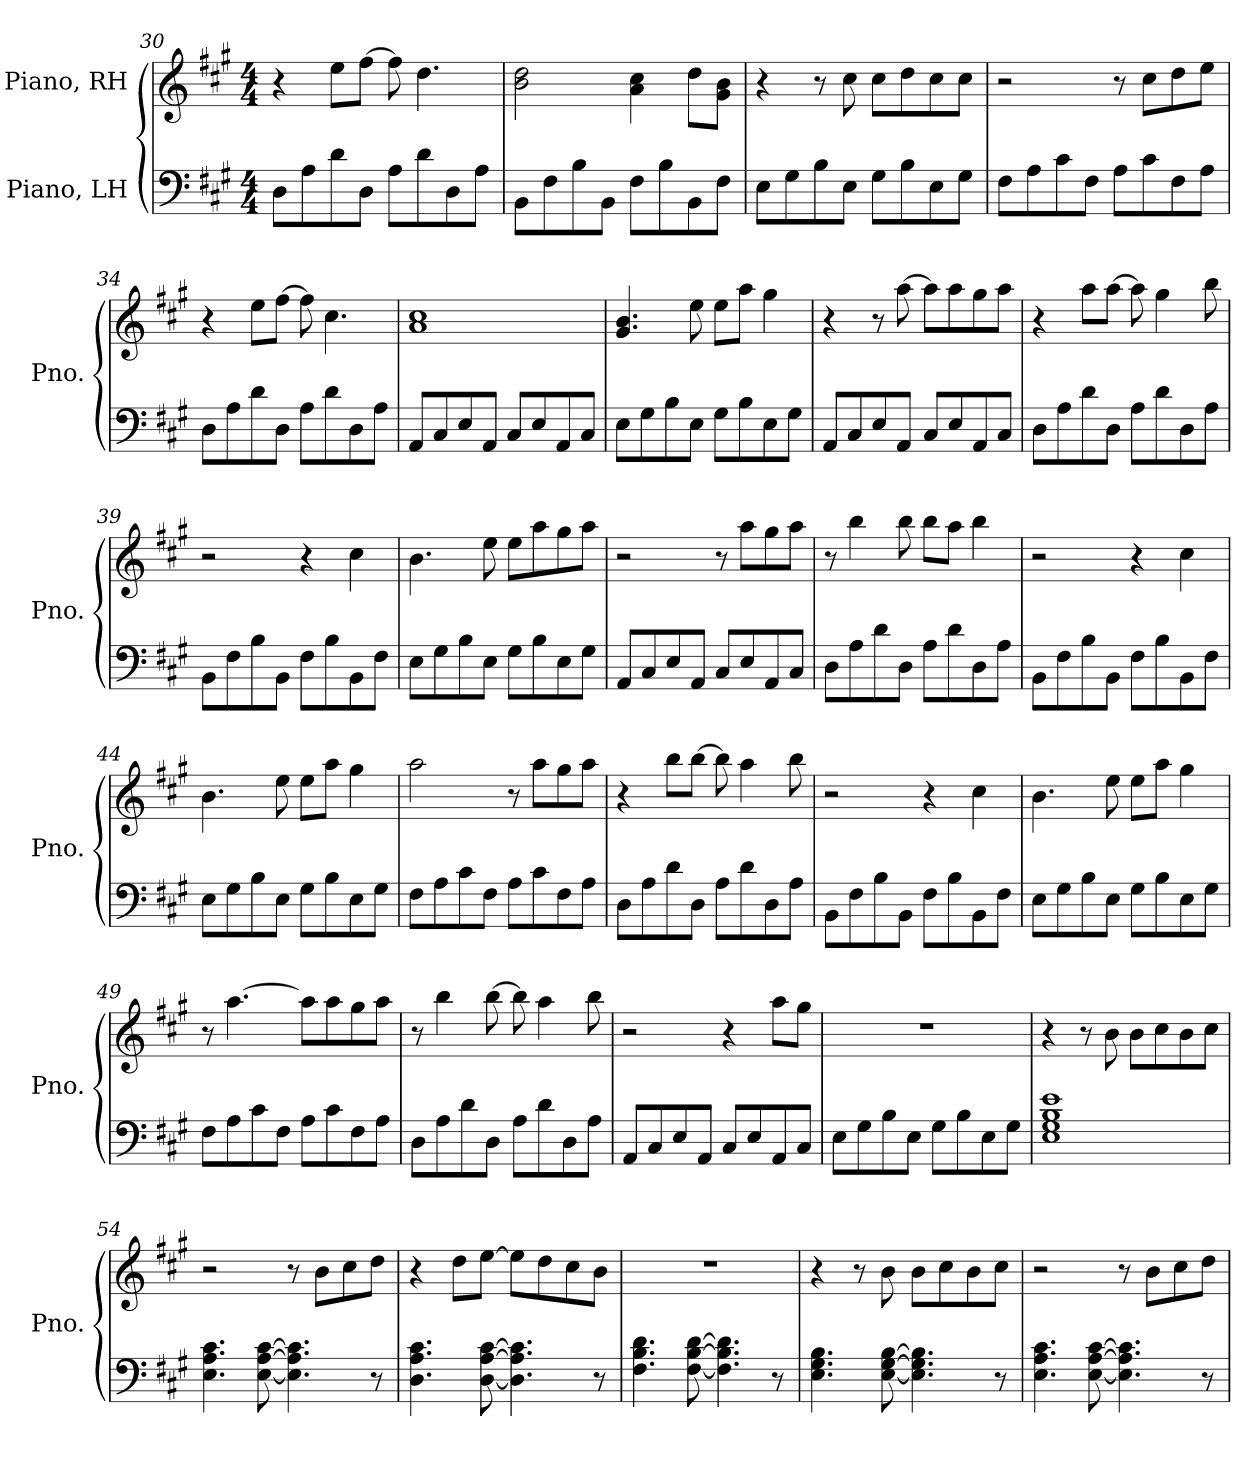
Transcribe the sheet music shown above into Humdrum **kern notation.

**kern	**kern
*part2	*part1
*staff2	*staff1
*I"Piano, LH	*I"Piano, RH
*I'Pno.	*I'Pno.
*clefF4	*clefG2
*k[f#c#g#]	*k[f#c#g#]
*M4/4	*M4/4
=30	=30
8D\L	4r
8A\	.
8d\	8ee\L
8D\J	[8ff#\J
8A\L	8ff#\]
8d\	4.dd\
8D\	.
8A\J	.
!!LO:PB:g=z
=31	=31
8BB\L	2b\ 2dd\
8F#\	.
8B\	.
8BB\J	.
8F#\L	4a\ 4cc#\
8B\	.
8BB\	8dd\L
8F#\J	8g#\ 8b\J
=32	=32
8E\L	4r
8G#\	.
8B\	8r
8E\J	8cc#\
8G#\L	8cc#\L
8B\	8dd\
8E\	8cc#\
8G#\J	8cc#\J
=33	=33
8F#\L	2r
8A\	.
8c#\	.
8F#\J	.
8A\L	8r
8c#\	8cc#\L
8F#\	8dd\
8A\J	8ee\J
=34	=34
8D\L	4r
8A\	.
8d\	8ee\L
8D\J	[8ff#\J
8A\L	8ff#\]
8d\	4.cc#\
8D\	.
8A\J	.
=35	=35
8AA/L	1a 1cc#
8C#/	.
8E/	.
8AA/J	.
8C#/L	.
8E/	.
8AA/	.
8C#/J	.
!!LO:LB:g=z
=36	=36
8E\L	4.g#/ 4.b/
8G#\	.
8B\	.
8E\J	8ee\
8G#\L	8ee\L
8B\	8aa\J
8E\	4gg#\
8G#\J	.
=37	=37
8AA/L	4r
8C#/	.
8E/	8r
8AA/J	[8aa\
8C#/L	8aa\L]
8E/	8aa\
8AA/	8gg#\
8C#/J	8aa\J
=38	=38
8D\L	4r
8A\	.
8d\	8aa\L
8D\J	[8aa\J
8A\L	8aa\]
8d\	4gg#\
8D\	.
8A\J	8bb\
=39	=39
8BB\L	2r
8F#\	.
8B\	.
8BB\J	.
8F#\L	4r
8B\	.
8BB\	4cc#\
8F#\J	.
!!LO:LB:g=z
=40	=40
8E\L	4.b\
8G#\	.
8B\	.
8E\J	8ee\
8G#\L	8ee\L
8B\	8aa\
8E\	8gg#\
8G#\J	8aa\J
=41	=41
8AA/L	2r
8C#/	.
8E/	.
8AA/J	.
8C#/L	8r
8E/	8aa\L
8AA/	8gg#\
8C#/J	8aa\J
=42	=42
8D\L	8r
8A\	4bb\
8d\	.
8D\J	8bb\
8A\L	8bb\L
8d\	8aa\J
8D\	4bb\
8A\J	.
=43	=43
8BB\L	2r
8F#\	.
8B\	.
8BB\J	.
8F#\L	4r
8B\	.
8BB\	4cc#\
8F#\J	.
!!LO:LB:g=z
=44	=44
8E\L	4.b\
8G#\	.
8B\	.
8E\J	8ee\
8G#\L	8ee\L
8B\	8aa\J
8E\	4gg#\
8G#\J	.
=45	=45
8F#\L	2aa\
8A\	.
8c#\	.
8F#\J	.
8A\L	8r
8c#\	8aa\L
8F#\	8gg#\
8A\J	8aa\J
=46	=46
8D\L	4r
8A\	.
8d\	8bb\L
8D\J	[8bb\J
8A\L	8bb\]
8d\	4aa\
8D\	.
8A\J	8bb\
=47	=47
8BB\L	2r
8F#\	.
8B\	.
8BB\J	.
8F#\L	4r
8B\	.
8BB\	4cc#\
8F#\J	.
!!LO:LB:g=z
=48	=48
8E\L	4.b\
8G#\	.
8B\	.
8E\J	8ee\
8G#\L	8ee\L
8B\	8aa\J
8E\	4gg#\
8G#\J	.
=49	=49
8F#\L	8r
8A\	[4.aa\
8c#\	.
8F#\J	.
8A\L	8aa\L]
8c#\	8aa\
8F#\	8gg#\
8A\J	8aa\J
=50	=50
8D\L	8r
8A\	4bb\
8d\	.
8D\J	[8bb\
8A\L	8bb\]
8d\	4aa\
8D\	.
8A\J	8bb\
=51	=51
8AA/L	2r
8C#/	.
8E/	.
8AA/J	.
8C#/L	4r
8E/	.
8AA/	8aa\L
8C#/J	8gg#\J
!!LO:LB:g=z
=52	=52
8E\L	1r
8G#\	.
8B\	.
8E\J	.
8G#\L	.
8B\	.
8E\	.
8G#\J	.
=53	=53
1E 1G# 1B 1e	4r
.	8r
.	8b\
.	8b\L
.	8cc#\
.	8b\
.	8cc#\J
=54	=54
4.E\ 4.A\ 4.c#\	2r
[8E\ [8A\ [8c#\	.
4.E\] 4.A\] 4.c#\]	8r
.	8b\L
.	8cc#\
8r	8dd\J
=55	=55
4.D\ 4.A\ 4.c#\	4r
.	8dd\L
[8D\ [8A\ [8c#\	[8ee\J
4.D\] 4.A\] 4.c#\]	8ee\L]
.	8dd\
.	8cc#\
8r	8b\J
=56	=56
4.F#\ 4.B\ 4.d\	1r
[8F#\ [8B\ [8d\	.
4.F#\] 4.B\] 4.d\]	.
8r	.
!!LO:PB:g=z
=57	=57
4.E\ 4.G#\ 4.B\	4r
.	8r
[8E\ [8G#\ [8B\	8b\
4.E\] 4.G#\] 4.B\]	8b\L
.	8cc#\
.	8b\
8r	8cc#\J
=58	=58
4.E\ 4.A\ 4.c#\	2r
[8E\ [8A\ [8c#\	.
4.E\] 4.A\] 4.c#\]	8r
.	8b\L
.	8cc#\
8r	8dd\J
=	=
*-	*-
